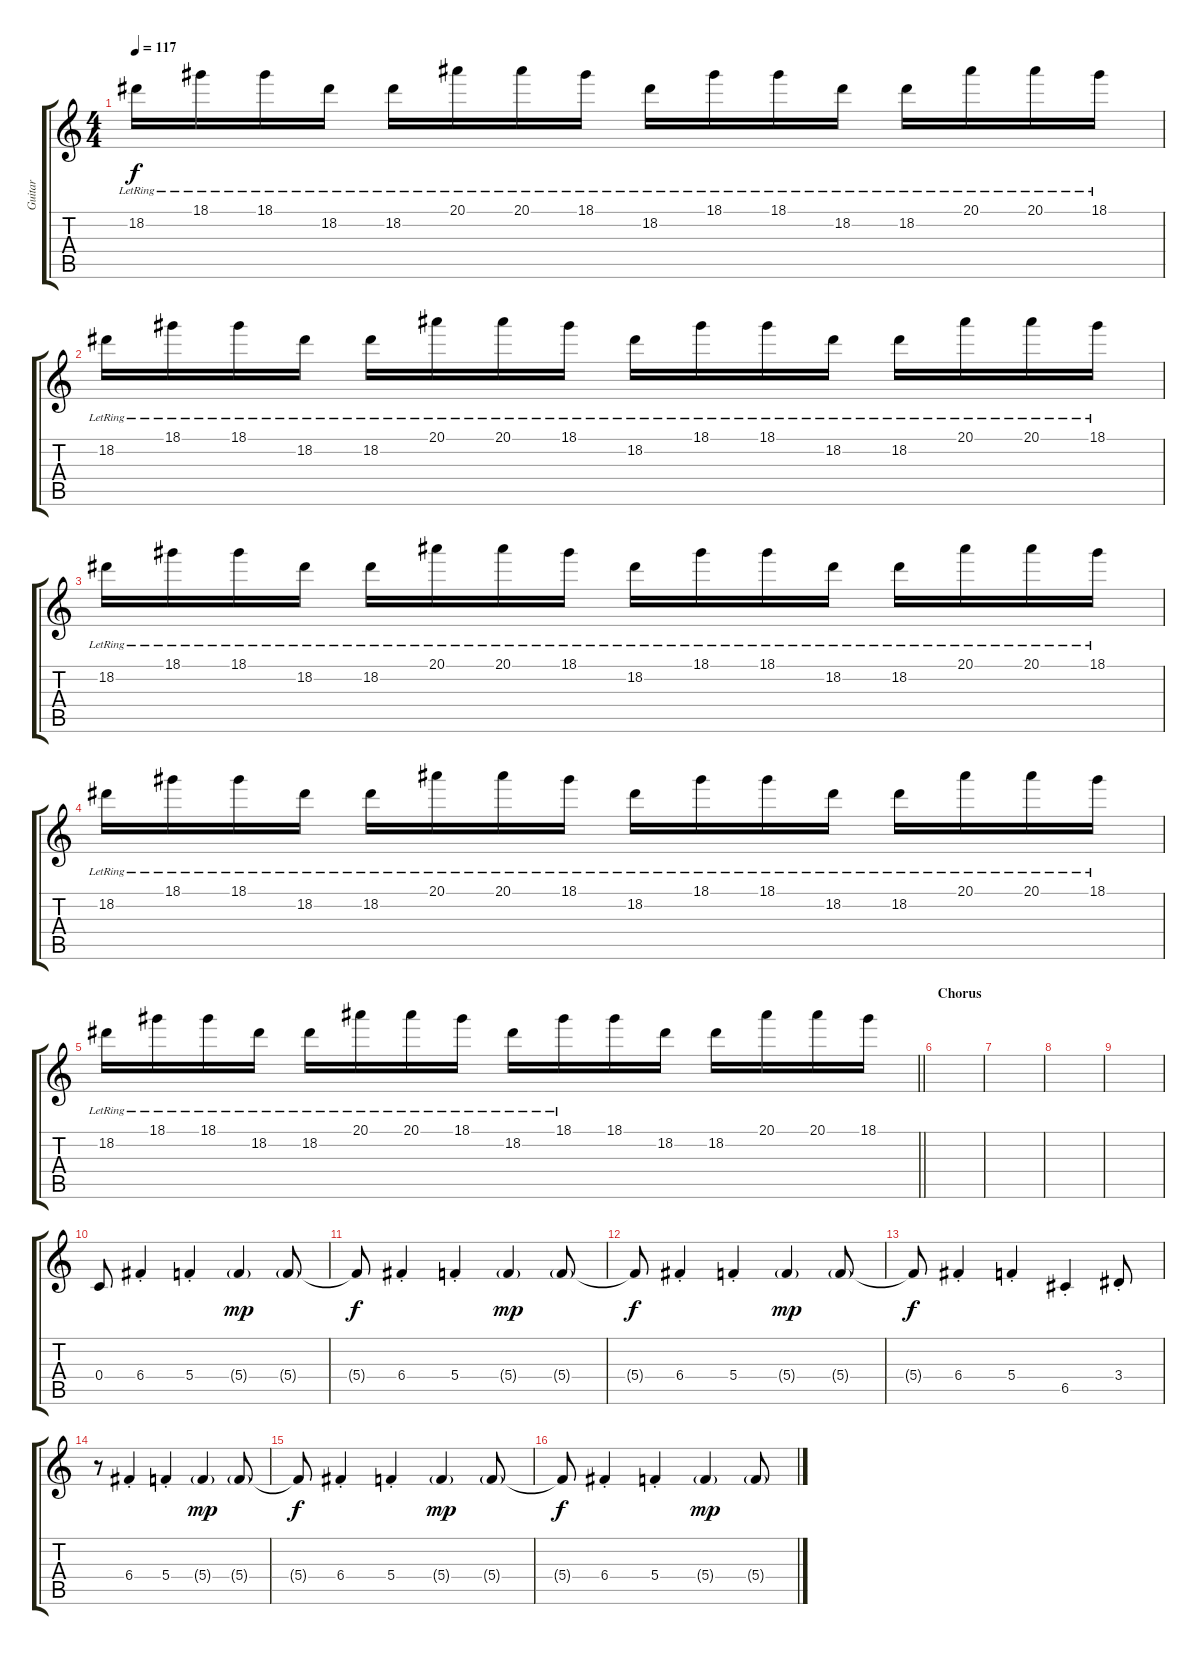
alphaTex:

\track ("Guitar" "Guitar") {instrument distortionguitar}
\staff {score tabs}
\tuning (D4 A3 F3 C3 G2 C2) {hide}
\ts (4 4)
\tempo 117
\clef g2
\ks c
18.2{lr}.16{dy f} 18.1{lr}.16 18.1{lr}.16 18.2{lr}.16 18.2{lr}.16 20.1{lr}.16 20.1{lr}.16 18.1{lr}.16 18.2{lr}.16 18.1{lr}.16 18.1{lr}.16 18.2{lr}.16 18.2{lr}.16 20.1{lr}.16 20.1{lr}.16 18.1{lr}.16 |
18.2{lr}.16 18.1{lr}.16 18.1{lr}.16 18.2{lr}.16 18.2{lr}.16 20.1{lr}.16 20.1{lr}.16 18.1{lr}.16 18.2{lr}.16 18.1{lr}.16 18.1{lr}.16 18.2{lr}.16 18.2{lr}.16 20.1{lr}.16 20.1{lr}.16 18.1{lr}.16 |
18.2{lr}.16 18.1{lr}.16 18.1{lr}.16 18.2{lr}.16 18.2{lr}.16 20.1{lr}.16 20.1{lr}.16 18.1{lr}.16 18.2{lr}.16 18.1{lr}.16 18.1{lr}.16 18.2{lr}.16 18.2{lr}.16 20.1{lr}.16 20.1{lr}.16 18.1{lr}.16 |
18.2{lr}.16 18.1{lr}.16 18.1{lr}.16 18.2{lr}.16 18.2{lr}.16 20.1{lr}.16 20.1{lr}.16 18.1{lr}.16 18.2{lr}.16 18.1{lr}.16 18.1{lr}.16 18.2{lr}.16 18.2{lr}.16 20.1{lr}.16 20.1{lr}.16 18.1{lr}.16 |
\barLineRight lightlight
18.2{lr}.16 18.1{lr}.16 18.1{lr}.16 18.2{lr}.16 18.2{lr}.16 20.1{lr}.16 20.1{lr}.16 18.1{lr}.16 18.2{lr}.16 18.1{lr}.16 18.1.16 18.2.16 18.2.16 20.1.16 20.1.16 18.1.16{volume 0} |
\section ("" "Chorus")
|
|
|
|
0.4.8 6.4{st}.4 5.4{st}.4 5.4{g}.4{dy mp} 5.4{g}.8 |
5.4{t}.8{dy f} 6.4{st}.4 5.4{st}.4 5.4{g}.4{dy mp} 5.4{g}.8 |
5.4{t}.8{dy f} 6.4{st}.4 5.4{st}.4 5.4{g}.4{dy mp} 5.4{g}.8 |
5.4{t}.8{dy f} 6.4{st}.4 5.4{st}.4 6.5{st}.4 3.4{st}.8 |
r.8 6.4{st}.4 5.4{st}.4 5.4{g}.4{dy mp} 5.4{g}.8 |
5.4{t}.8{dy f} 6.4{st}.4 5.4{st}.4 5.4{g}.4{dy mp} 5.4{g}.8 |
5.4{t}.8{dy f} 6.4{st}.4 5.4{st}.4 5.4{g}.4{dy mp} 5.4{g}.8
